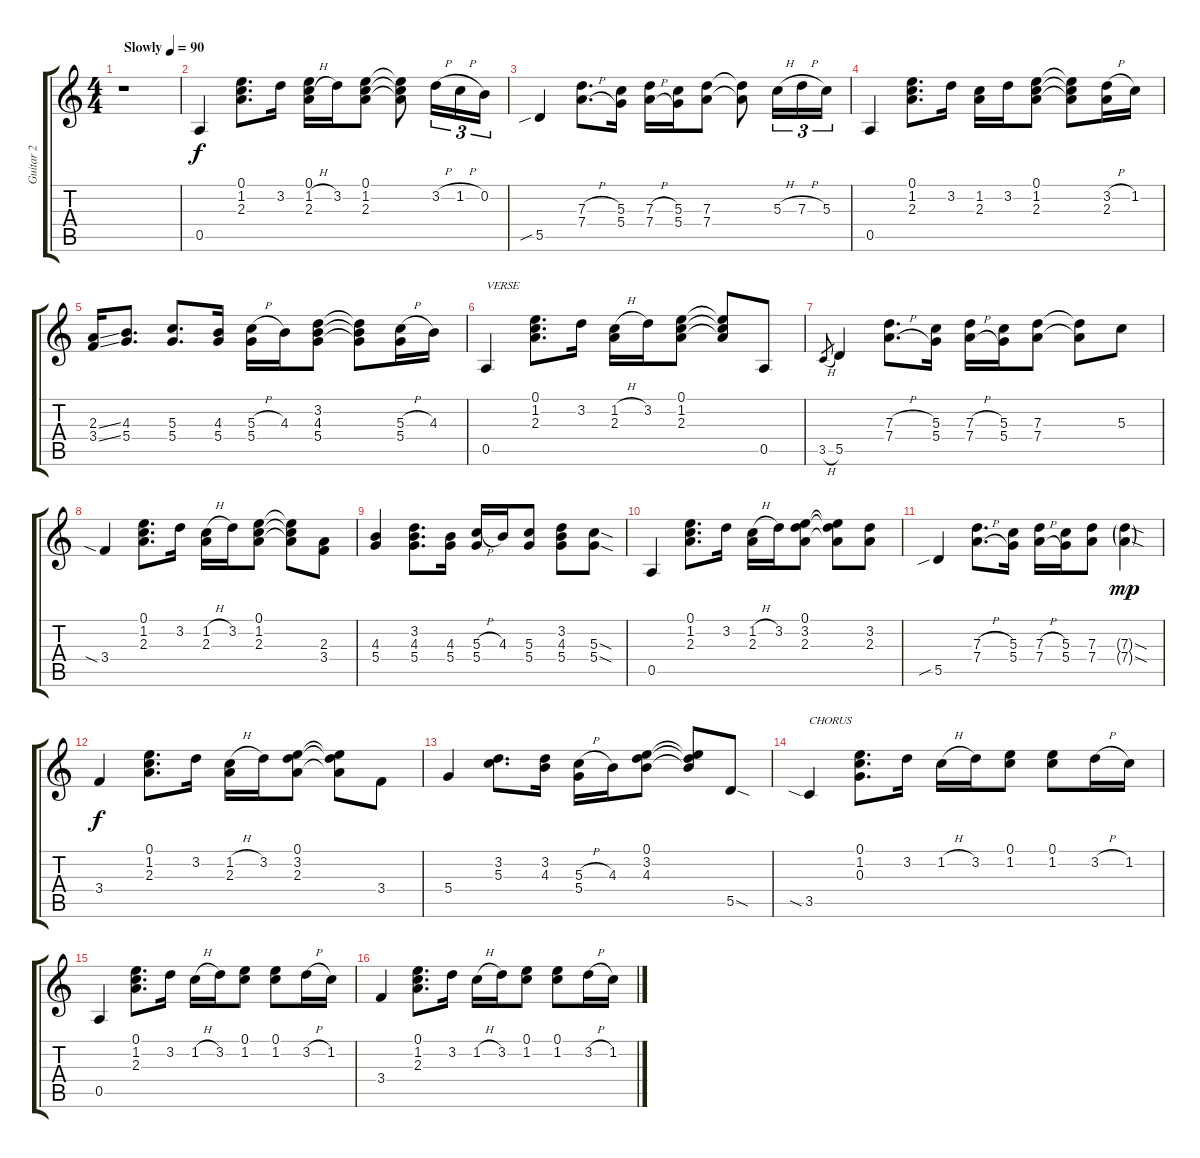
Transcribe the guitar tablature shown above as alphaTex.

\track ("Guitar 2" "Guitar 2") {instrument acousticguitarnylon}
\staff {score tabs}
\tuning (E4 B3 G3 D3 A2 E2) {hide}
\ts (4 4)
\tempo (90 "Slowly")
\clef g2
\ks c
r.1{dy f instrument acousticguitarnylon} |
0.5.4 (0.1 1.2 2.3).8{d} 3.2.16 (0.1 1.2{h} 2.3).16 3.2.16 (0.1 1.2 2.3).8 (0.1{t} 1.2{t} 2.3{t}).8 3.2{h}.16{tu (3 2)} 1.2{h}.16{tu (3 2)} 0.2.16{tu (3 2)} |
5.5{sib}.4 (7.3{h} 7.4{h}).8{d} (5.3 5.4).16 (7.3{h} 7.4{h}).16 (5.3 5.4).16 (7.3 7.4).8 (7.3{t} 7.4{t}).8 5.3{h}.16{tu (3 2)} 7.3{h}.16{tu (3 2)} 5.3.16{tu (3 2)} |
0.5.4 (0.1 1.2 2.3).8{d} 3.2.16 (1.2 2.3).16 3.2.16 (0.1 1.2 2.3).8 (0.1{t} 1.2{t} 2.3{t}).8 (3.2{h} 2.3).16 1.2.16 |
(2.3{ss} 3.4{ss}).16 (4.3 5.4).8{d} (5.3 5.4).8{d} (4.3 5.4).16 (5.3{h} 5.4).16 4.3.16 (3.2 4.3 5.4).8 (3.2{t} 4.3{t} 5.4{t}).8 (5.3{h} 5.4).16 4.3.16 |
0.5.4{txt "VERSE"} (0.1 1.2 2.3).8{d} 3.2.16 (1.2{h} 2.3).16 3.2.16 (0.1 1.2 2.3).8 (0.1{t} 1.2{t} 2.3{t}).8 0.5.8 |
3.5{h}.8{gr} 5.5.4 (7.3{h} 7.4{h}).8{d} (5.3 5.4).16 (7.3{h} 7.4{h}).16 (5.3 5.4).16 (7.3 7.4).8 (7.3{t} 7.4{t}).8 5.3.8 |
3.4{sia}.4 (0.1 1.2 2.3).8{d} 3.2.16 (1.2{h} 2.3).16 3.2.16 (0.1 1.2 2.3).8 (0.1{t} 1.2{t} 2.3{t}).8 (2.3 3.4).8 |
(4.3 5.4).4 (3.2 4.3 5.4).8{d} (4.3 5.4).16 (5.3{h} 5.4).16 4.3.16 (5.3 5.4).8 (3.2 4.3 5.4).8 (5.3{sod} 5.4{sod}).8 |
0.5.4 (0.1 1.2 2.3).8{d} 3.2.16 (1.2{h} 2.3).16 3.2.16 (0.1 3.2 2.3).8 (0.1{t} 3.2{t} 2.3{t}).8 (3.2 2.3).8 |
5.5{sib}.4 (7.3{h} 7.4{h}).8{d} (5.3 5.4).16 (7.3{h} 7.4{h}).16 (5.3 5.4).16 (7.3 7.4).8 (7.3{sod g} 7.4{sod g}).4{dy mp} |
3.4.4{dy f} (0.1 1.2 2.3).8{d} 3.2.16 (1.2{h} 2.3).16 3.2.16 (0.1 3.2 2.3).8 (0.1{t} 3.2{t} 2.3{t}).8 3.4.8 |
5.4.4 (3.2 5.3).8{d} (3.2 4.3).16 (5.3{h} 5.4).16 4.3.16 (0.1 3.2 4.3).8 (0.1{t} 3.2{t} 4.3{t}).8 5.5{sod}.8 |
3.5{sia}.4{txt "CHORUS"} (0.1 1.2 0.3).8{d} 3.2.16 1.2{h}.16 3.2.16 (0.1 1.2).8 (0.1 1.2).8 3.2{h}.16 1.2.16 |
0.5.4 (0.1 1.2 2.3).8{d} 3.2.16 1.2{h}.16 3.2.16 (0.1 1.2).8 (0.1 1.2).8 3.2{h}.16 1.2.16 |
3.4.4 (0.1 1.2 2.3).8{d} 3.2.16 1.2{h}.16 3.2.16 (0.1 1.2).8 (0.1 1.2).8 3.2{h}.16 1.2.16
